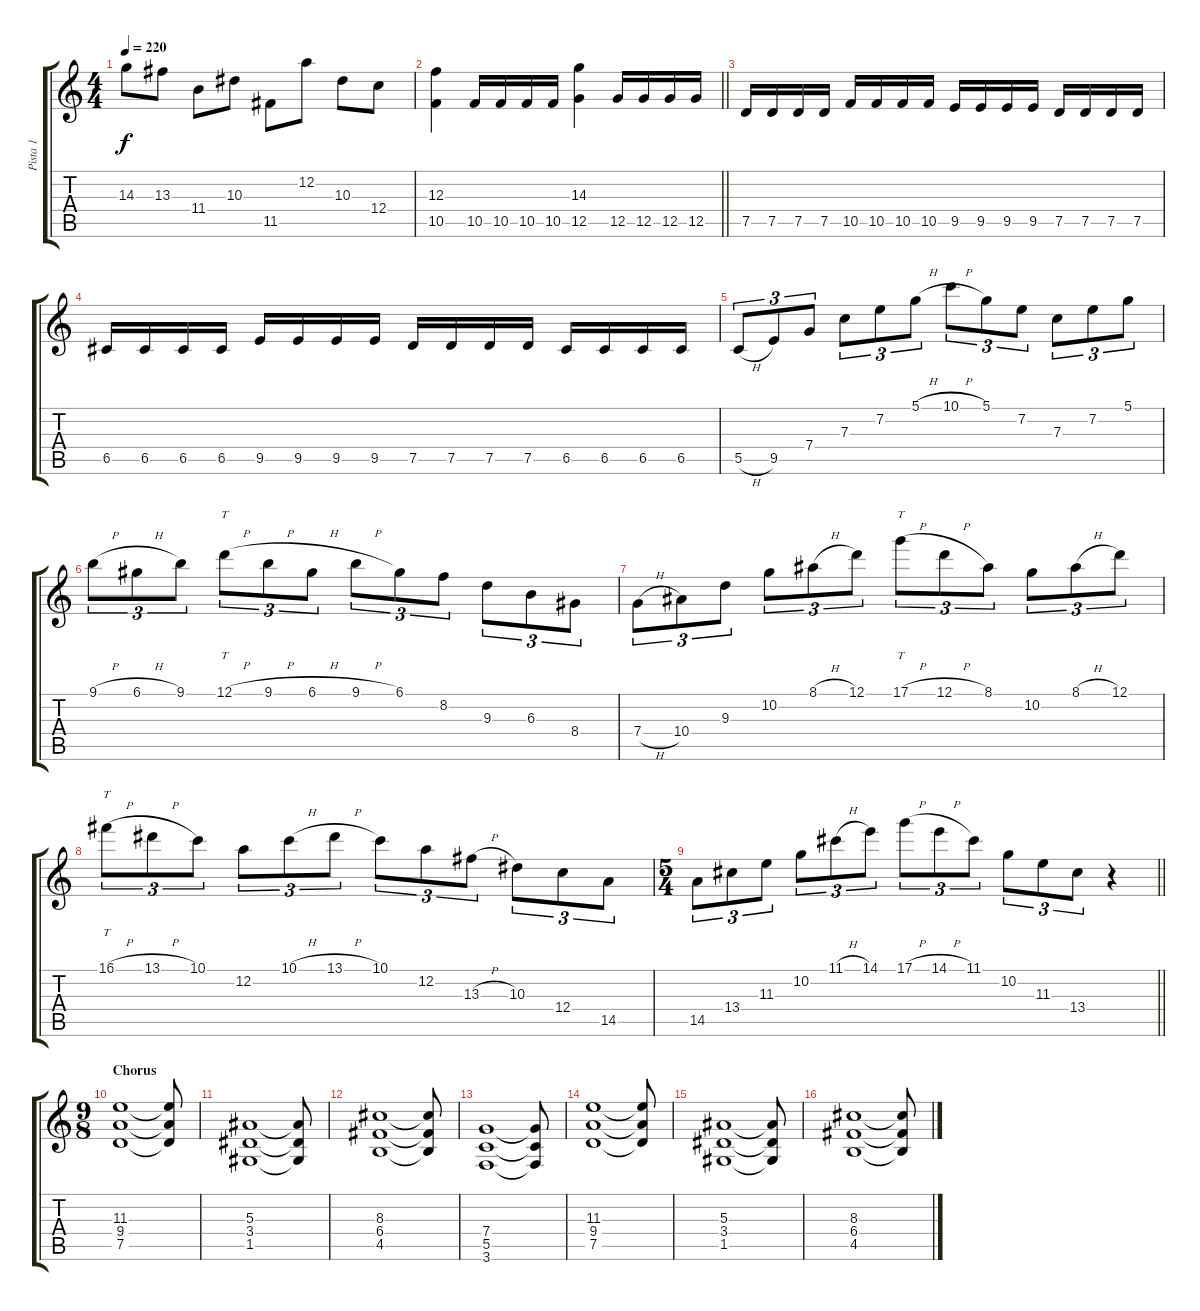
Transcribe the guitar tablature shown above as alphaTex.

\track ("Pista 1" "Pista 1") {instrument distortionguitar}
\staff {score tabs}
\tuning (D4 A3 F3 C3 G2 D2) {hide}
\ts (4 4)
\tempo 220
\clef g2
\ks c
14.3.8{dy f} 13.3.8 11.4.8 10.3.8 11.5.8 12.2.8 10.3.8 12.4.8 |
\barLineRight lightlight
(12.3 10.5).4 10.5.16 10.5.16 10.5.16 10.5.16 (14.3 12.5).4 12.5.16 12.5.16 12.5.16 12.5.16 |
7.5.16 7.5.16 7.5.16 7.5.16 10.5.16 10.5.16 10.5.16 10.5.16 9.5.16 9.5.16 9.5.16 9.5.16 7.5.16 7.5.16 7.5.16 7.5.16 |
6.5.16 6.5.16 6.5.16 6.5.16 9.5.16 9.5.16 9.5.16 9.5.16 7.5.16 7.5.16 7.5.16 7.5.16 6.5.16 6.5.16 6.5.16 6.5.16 |
5.5{h}.8{tu (3 2)} 9.5.8{tu (3 2)} 7.4.8{tu (3 2)} 7.3.8{tu (3 2)} 7.2.8{tu (3 2)} 5.1{h}.8{tu (3 2)} 10.1{h}.8{tu (3 2)} 5.1.8{tu (3 2)} 7.2.8{tu (3 2)} 7.3.8{tu (3 2)} 7.2.8{tu (3 2)} 5.1.8{tu (3 2)} |
9.1{h}.8{tu (3 2)} 6.1{h}.8{tu (3 2)} 9.1.8{tu (3 2)} 12.1{h}.8{tt tu (3 2)} 9.1{h}.8{tu (3 2)} 6.1{h}.8{tu (3 2)} 9.1{h}.8{tu (3 2)} 6.1.8{tu (3 2)} 8.2.8{tu (3 2)} 9.3.8{tu (3 2)} 6.3.8{tu (3 2)} 8.4.8{tu (3 2)} |
7.4{h}.8{tu (3 2)} 10.4.8{tu (3 2)} 9.3.8{tu (3 2)} 10.2.8{tu (3 2)} 8.1{h}.8{tu (3 2)} 12.1.8{tu (3 2)} 17.1{h}.8{tt tu (3 2)} 12.1{h}.8{tu (3 2)} 8.1.8{tu (3 2)} 10.2.8{tu (3 2)} 8.1{h}.8{tu (3 2)} 12.1.8{tu (3 2)} |
16.1{h}.8{tt tu (3 2)} 13.1{h}.8{tu (3 2)} 10.1.8{tu (3 2)} 12.2.8{tu (3 2)} 10.1{h}.8{tu (3 2)} 13.1{h}.8{tu (3 2)} 10.1.8{tu (3 2)} 12.2.8{tu (3 2)} 13.3{h}.8{tu (3 2)} 10.3.8{tu (3 2)} 12.4.8{tu (3 2)} 14.5.8{tu (3 2)} |
\ts (5 4)
\barLineRight lightlight
14.5.8{tu (3 2)} 13.4.8{tu (3 2)} 11.3.8{tu (3 2)} 10.2.8{tu (3 2)} 11.1{h}.8{tu (3 2)} 14.1.8{tu (3 2)} 17.1{h}.8{tu (3 2)} 14.1{h}.8{tu (3 2)} 11.1.8{tu (3 2)} 10.2.8{tu (3 2)} 11.3.8{tu (3 2)} 13.4.8{tu (3 2)} r.4 |
\ts (9 8)
\section ("" "Chorus")
(11.3 9.4 7.5).1 (11.3{t} 9.4{t} 7.5{t}).8 |
(5.3 3.4 1.5).1 (5.3{t} 3.4{t} 1.5{t}).8 |
(8.3 6.4 4.5).1 (8.3{t} 6.4{t} 4.5{t}).8 |
(7.4 5.5 3.6).1 (7.4{t} 5.5{t} 3.6{t}).8 |
(11.3 9.4 7.5).1 (11.3{t} 9.4{t} 7.5{t}).8 |
(5.3 3.4 1.5).1 (5.3{t} 3.4{t} 1.5{t}).8 |
(8.3 6.4 4.5).1 (8.3{t} 6.4{t} 4.5{t}).8
